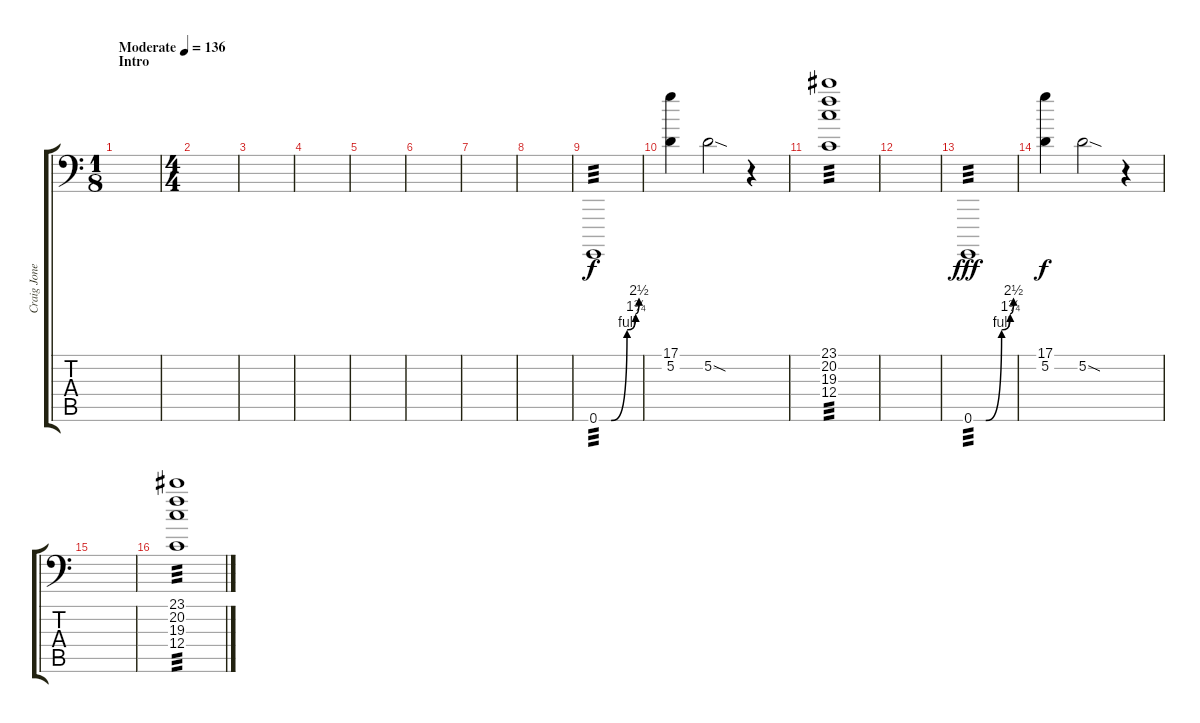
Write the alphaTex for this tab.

\track ("Craig Jones" "Craig Jone") {instrument acousticgrandpiano}
\staff {score tabs}
\tuning (D4 A3 F3 C3 G2 G0) {hide}
\ts (1 8)
\section ("" "Intro")
\tempo (136 "Moderate")
\clef f4
\ks c
|
\ts (4 4)
|
|
|
|
|
|
|
0.6{be (custom 0 0 18 0 42 4 55 7 60 10)}.1{tp 3 volume 16 instrument telephonering} |
(17.1 5.2).4{dy f volume 12 instrument applause} 5.2{sod}.2{instrument lead2sawtooth} r.4 |
(23.1 20.2 19.3 12.4).1{tp 3 instrument helicopter} |
|
0.6{be (custom 0 0 18 0 42 4 55 7 60 10)}.1{tp 3 dy fff volume 16 instrument telephonering} |
(17.1 5.2).4{dy f volume 12 instrument applause} 5.2{sod}.2{instrument lead2sawtooth} r.4 |
|
(23.1 20.2 19.3 12.4).1{tp 3 instrument helicopter}
